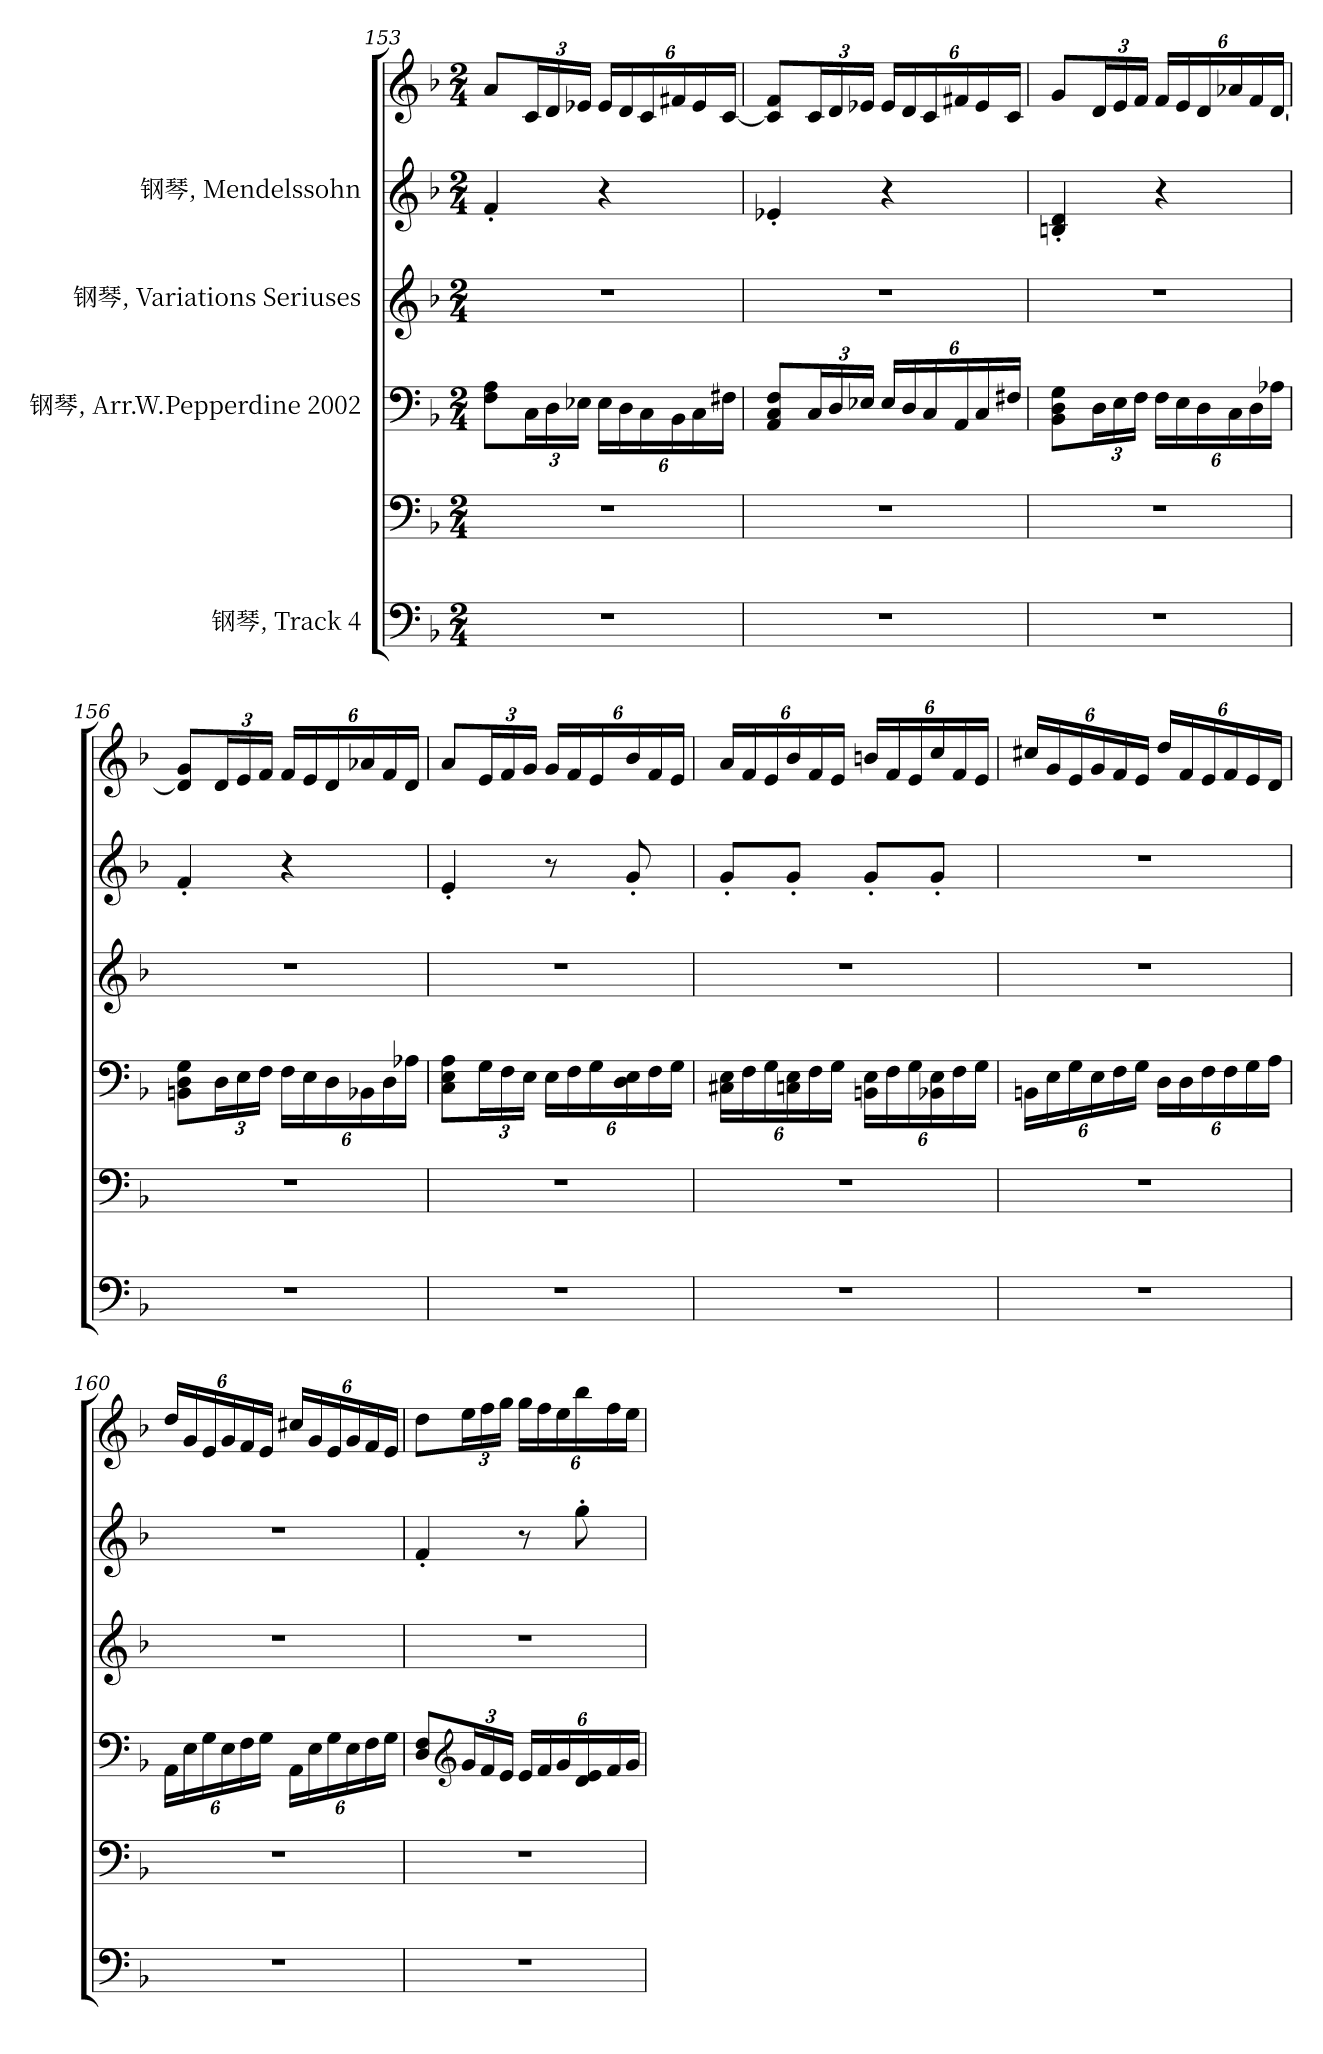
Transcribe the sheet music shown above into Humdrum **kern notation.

**kern	**kern	**kern	**kern	**kern	**kern
*part4	*part4	*part3	*part2	*part1	*part1
*staff6	*staff5	*staff4	*staff3	*staff2	*staff1
*I"钢琴, Track 4	*	*I"钢琴, Arr.W.Pepperdine 2002	*I"钢琴, Variations Seriuses	*I"钢琴, Mendelssohn	*
*clefF4	*clefF4	*clefF4	*clefG2	*clefG2	*clefG2
*k[b-]	*k[b-]	*k[b-]	*k[b-]	*k[b-]	*k[b-]
*M2/4	*M2/4	*M2/4	*M2/4	*M2/4	*M2/4
=153	=153	=153	=153	=153	=153
2r	2r	8F\ 8A\L	2r	4f'/	8a/L
*	*	*Xbrackettup	*	*	*Xbrackettup
.	.	24C\L	.	.	24c/L
.	.	24D\	.	.	24d/
.	.	24E-X\JJ	.	.	24e-X/JJ
.	.	24E-\LL	.	4r	24e-/LL
.	.	24D\	.	.	24d/
.	.	24C\	.	.	24c/
.	.	24BB-\	.	.	24f#X/
.	.	24C\	.	.	24e-/
.	.	24F#X\JJ	.	.	[24c/JJ
=154	=154	=154	=154	=154	=154
2r	2r	8AA/ 8C/ 8F/L	2r	4e-X'/	8c/] 8f/L
.	.	24C/L	.	.	24c/L
.	.	24D/	.	.	24d/
.	.	24E-X/JJ	.	.	24e-X/JJ
.	.	24E-/LL	.	4r	24e-/LL
.	.	24D/	.	.	24d/
.	.	24C/	.	.	24c/
.	.	24AA/	.	.	24f#X/
.	.	24C/	.	.	24e-/
.	.	24F#X/JJ	.	.	24c/JJ
!!LO:LB:g=z
=155	=155	=155	=155	=155	=155
2r	2r	8BB-\ 8D\ 8G\L	2r	4Bn/' 4d/'	8g/L
.	.	24D\L	.	.	24d/L
.	.	24E\	.	.	24e/
.	.	24F\JJ	.	.	24f/JJ
.	.	24F\LL	.	4r	24f/LL
.	.	24E\	.	.	24e/
.	.	24D\	.	.	24d/
.	.	24C\	.	.	24a-X/
.	.	24D\	.	.	24f/
.	.	24A-X\JJ	.	.	[24d/JJ
=156	=156	=156	=156	=156	=156
2r	2r	8BBn\ 8D\ 8G\L	2r	4f'/	8d/] 8g/L
.	.	24D\L	.	.	24d/L
.	.	24E\	.	.	24e/
.	.	24F\JJ	.	.	24f/JJ
.	.	24F\LL	.	4r	24f/LL
.	.	24E\	.	.	24e/
.	.	24D\	.	.	24d/
.	.	24BB-X\	.	.	24a-X/
.	.	24D\	.	.	24f/
.	.	24A-X\JJ	.	.	24d/JJ
=157	=157	=157	=157	=157	=157
2r	2r	8C\ 8E\ 8A\L	2r	4e'/	8a/L
.	.	24G\L	.	.	24e/L
.	.	24F\	.	.	24f/
.	.	24E\JJ	.	.	24g/JJ
.	.	24E\LL	.	8r	24g/LL
.	.	24F\	.	.	24f/
.	.	24G\	.	.	24e/
.	.	24D\ 24E\	.	8g'/	24b-/
.	.	24F\	.	.	24f/
.	.	24G\JJ	.	.	24e/JJ
!!LO:PB:g=z
=158	=158	=158	=158	=158	=158
2r	2r	24C#X\ 24E\LL	2r	8g'/L	24a/LL
.	.	24F\	.	.	24f/
.	.	24G\	.	.	24e/
.	.	24Cn\ 24E\	.	8g'/J	24b-/
.	.	24F\	.	.	24f/
.	.	24G\JJ	.	.	24e/JJ
.	.	24BBn\ 24E\LL	.	8g'/L	24bn/LL
.	.	24F\	.	.	24f/
.	.	24G\	.	.	24e/
.	.	24BB-X\ 24E\	.	8g'/J	24cc/
.	.	24F\	.	.	24f/
.	.	24G\JJ	.	.	24e/JJ
=159	=159	=159	=159	=159	=159
2r	2r	24BBn\LL	2r	2r	24cc#X/LL
.	.	24E\	.	.	24g/
.	.	24G\	.	.	24e/
.	.	24E\	.	.	24g/
.	.	24F\	.	.	24f/
.	.	24G\JJ	.	.	24e/JJ
.	.	24D\LL	.	.	24dd/LL
.	.	24D\	.	.	24f/
.	.	24F\	.	.	24e/
.	.	24F\	.	.	24f/
.	.	24G\	.	.	24e/
.	.	24A\JJ	.	.	24d/JJ
=160	=160	=160	=160	=160	=160
2r	2r	24AA\LL	2r	2r	24dd/LL
.	.	24E\	.	.	24g/
.	.	24G\	.	.	24e/
.	.	24E\	.	.	24g/
.	.	24F\	.	.	24f/
.	.	24G\JJ	.	.	24e/JJ
.	.	24AA\LL	.	.	24cc#X/LL
.	.	24E\	.	.	24g/
.	.	24G\	.	.	24e/
.	.	24E\	.	.	24g/
.	.	24F\	.	.	24f/
.	.	24G\JJ	.	.	24e/JJ
!!LO:LB:g=z
=161	=161	=161	=161	=161	=161
2r	2r	8D/ 8F/L	2r	4f'/	8dd\L
*	*	*clefG2	*	*	*
.	.	24g/L	.	.	24ee\L
.	.	24f/	.	.	24ff\
.	.	24e/JJ	.	.	24gg\JJ
.	.	24e/LL	.	8r	24gg\LL
.	.	24f/	.	.	24ff\
.	.	24g/	.	.	24ee\
.	.	24d/ 24e/	.	8gg'\	24bb-\
.	.	24f/	.	.	24ff\
.	.	24g/JJ	.	.	24ee\JJ
=	=	=	=	=	=
*-	*-	*-	*-	*-	*-
